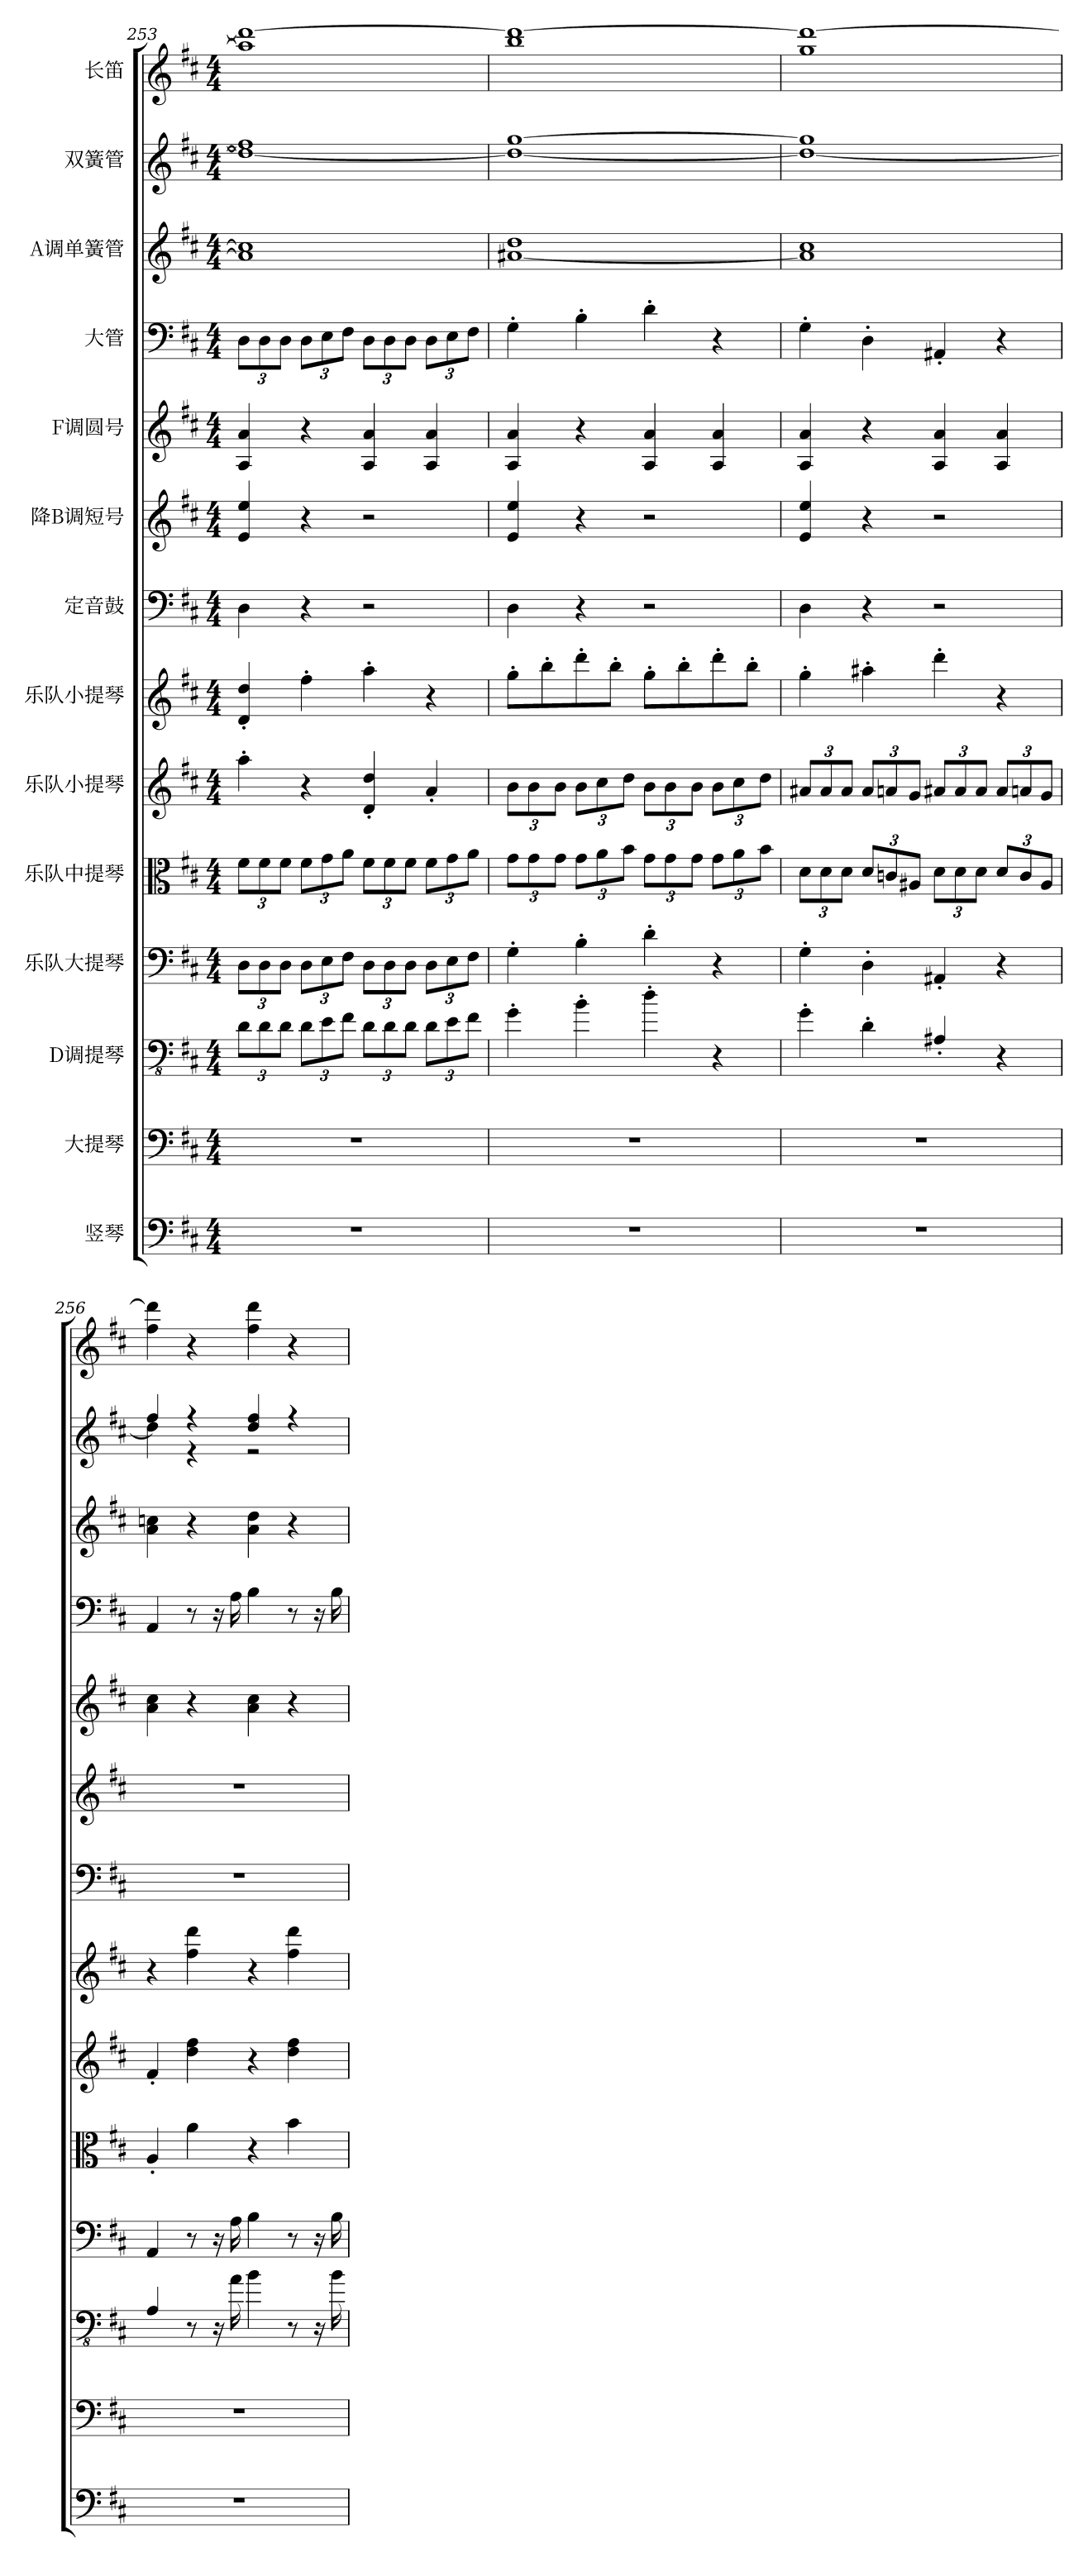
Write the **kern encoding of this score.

**kern	**kern	**kern	**kern	**kern	**kern	**kern	**kern	**kern	**kern	**kern	**kern	**kern	**kern
*part14	*part13	*part12	*part11	*part10	*part9	*part8	*part7	*part6	*part5	*part4	*part3	*part2	*part1
*staff14	*staff13	*staff12	*staff11	*staff10	*staff9	*staff8	*staff7	*staff6	*staff5	*staff4	*staff3	*staff2	*staff1
*I"竖琴	*I"大提琴	*I"D调提琴	*I"乐队大提琴	*I"乐队中提琴	*I"乐队小提琴	*I"乐队小提琴	*I"定音鼓	*I"降B调短号	*I"F调圆号	*I"大管	*I"A调单簧管	*I"双簧管	*I"长笛
!!LO:PB:g=z
*clefF4	*clefF4	*clefFv4	*clefF4	*clefC3	*clefG2	*clefG2	*clefF4	*clefG2	*clefG2	*clefF4	*clefG2	*clefG2	*clefG2
*	*	*ITrd7c12	*	*	*	*	*	*ITrd1c2	*ITrd4c7	*	*ITrd2c3	*	*
*k[f#c#]	*k[f#c#]	*k[f#c#]	*k[f#c#]	*k[f#c#]	*k[f#c#]	*k[f#c#]	*k[f#c#]	*k[]	*k[f#]	*k[f#c#]	*k[f#c#g#d#a#]	*k[f#c#]	*k[f#c#]
*M4/4	*M4/4	*M4/4	*M4/4	*M4/4	*M4/4	*M4/4	*M4/4	*M4/4	*M4/4	*M4/4	*M4/4	*M4/4	*M4/4
*	*	*Xbrackettup	*Xbrackettup	*Xbrackettup	*	*	*	*	*	*Xbrackettup	*	*	*
=253	=253	=253	=253	=253	=253	=253	=253	=253	=253	=253	=253	=253	=253
*	*	*	*	*	*	*	*	*	*	*	*	*^	*^
1r	1r	12DD\L	12D\L	12f#\L	4aa'\	4d/' 4dd/'	4D\	4d/ 4dd/	4D/ 4d/	12D\L	1f#] 1a]	1ff#]	1dd_	1ddd_	1aa]
.	.	12DD\	12D\	12f#\	.	.	.	.	.	12D\	.	.	.	.	.
.	.	12DD\J	12D\J	12f#\J	.	.	.	.	.	12D\J	.	.	.	.	.
.	.	12DD\L	12D\L	12f#\L	4r	4ff#'\	4r	4r	4r	12D\L	.	.	.	.	.
.	.	12EE\	12E\	12g\	.	.	.	.	.	12E\	.	.	.	.	.
.	.	12FF#\J	12F#\J	12a\J	.	.	.	.	.	12F#\J	.	.	.	.	.
.	.	12DD\L	12D\L	12f#\L	4d/' 4dd/'	4aa'\	2r	2r	4D/ 4d/	12D\L	.	.	.	.	.
.	.	12DD\	12D\	12f#\	.	.	.	.	.	12D\	.	.	.	.	.
.	.	12DD\J	12D\J	12f#\J	.	.	.	.	.	12D\J	.	.	.	.	.
.	.	12DD\L	12D\L	12f#\L	4a'/	4r	.	.	4D/ 4d/	12D\L	.	.	.	.	.
.	.	12EE\	12E\	12g\	.	.	.	.	.	12E\	.	.	.	.	.
.	.	12FF#\J	12F#\J	12a\J	.	.	.	.	.	12F#\J	.	.	.	.	.
*	*	*	*	*	*	*	*	*	*	*	*	*	*	*v	*v
=254	=254	=254	=254	=254	=254	=254	=254	=254	=254	=254	=254	=254	=254	=254
*	*	*	*	*	*Xbrackettup	*	*	*	*	*	*	*	*	*
*	*	*	*	*	*	*	*	*	*	*	*^	*	*	*
1r	1r	4GG'\	4G'\	12g\L	12b\L	8gg'\L	4D\	4d/ 4dd/	4D/ 4d/	4G'\	1b	[1f##X	[1gg	1dd_	1bb 1ddd_
.	.	.	.	12g\	12b\	.	.	.	.	.	.	.	.	.	.
.	.	.	.	.	.	8bb'\	.	.	.	.	.	.	.	.	.
.	.	.	.	12g\J	12b\J	.	.	.	.	.	.	.	.	.	.
.	.	4BB'\	4B'\	12g\L	12b\L	8ddd'\	4r	4r	4r	4B'\	.	.	.	.	.
.	.	.	.	12a\	12cc#\	.	.	.	.	.	.	.	.	.	.
.	.	.	.	.	.	8bb'\J	.	.	.	.	.	.	.	.	.
.	.	.	.	12b\J	12dd\J	.	.	.	.	.	.	.	.	.	.
.	.	4D'\	4d'\	12g\L	12b\L	8gg'\L	2r	2r	4D/ 4d/	4d'\	.	.	.	.	.
.	.	.	.	12g\	12b\	.	.	.	.	.	.	.	.	.	.
.	.	.	.	.	.	8bb'\	.	.	.	.	.	.	.	.	.
.	.	.	.	12g\J	12b\J	.	.	.	.	.	.	.	.	.	.
.	.	4r	4r	12g\L	12b\L	8ddd'\	.	.	4D/ 4d/	4r	.	.	.	.	.
.	.	.	.	12a\	12cc#\	.	.	.	.	.	.	.	.	.	.
.	.	.	.	.	.	8bb'\J	.	.	.	.	.	.	.	.	.
.	.	.	.	12b\J	12dd\J	.	.	.	.	.	.	.	.	.	.
=255	=255	=255	=255	=255	=255	=255	=255	=255	=255	=255	=255	=255	=255	=255	=255
1r	1r	4GG'\	4G'\	12d\L	12a#X/L	4gg'\	4D\	4d/ 4dd/	4D/ 4d/	4G'\	1a#	1f##]	1gg]	1dd_	1gg 1ddd_
.	.	.	.	12d\	12a#/	.	.	.	.	.	.	.	.	.	.
.	.	.	.	12d\J	12a#/J	.	.	.	.	.	.	.	.	.	.
.	.	4DD'\	4D'\	12d/L	12a#/L	4aa#X'\	4r	4r	4r	4D'\	.	.	.	.	.
.	.	.	.	12cn/	12an/	.	.	.	.	.	.	.	.	.	.
.	.	.	.	12A#X/J	12g/J	.	.	.	.	.	.	.	.	.	.
.	.	4AAA#X'/	4AA#X'/	12d\L	12a#X/L	4ddd'\	2r	2r	4D/ 4d/	4AA#X'/	.	.	.	.	.
.	.	.	.	12d\	12a#/	.	.	.	.	.	.	.	.	.	.
.	.	.	.	12d\J	12a#/J	.	.	.	.	.	.	.	.	.	.
.	.	4r	4r	12d/L	12a#/L	4r	.	.	4D/ 4d/	4r	.	.	.	.	.
.	.	.	.	12c/	12an/	.	.	.	.	.	.	.	.	.	.
.	.	.	.	12A#/J	12g/J	.	.	.	.	.	.	.	.	.	.
*	*	*	*	*	*	*	*	*	*	*	*v	*v	*	*	*
!!LO:PB:g=z
=256	=256	=256	=256	=256	=256	=256	=256	=256	=256	=256	=256	=256	=256	=256
1r	1r	4AAA/	4AA/	4A'/	4f#'/	4r	1r	1r	4d\ 4f#\	4AA/	4f#\ 4an\	4ff#/	4dd\]	4ff#\ 4ddd\]
.	.	8r	8r	4a\	4dd\ 4ff#\	4ff#\ 4ddd\	.	.	4r	8r	4r	4r	4r	4r
.	.	16r	16r	.	.	.	.	.	.	16r	.	.	.	.
.	.	16AA\	16A\	.	.	.	.	.	.	16A\	.	.	.	.
.	.	4BB\	4B\	4r	4r	4r	.	.	4d\ 4f#\	4B\	4f#\ 4b\	4dd/ 4ff#/	2r	4ff#\ 4ddd\
.	.	8r	8r	4b\	4dd\ 4ff#\	4ff#\ 4ddd\	.	.	4r	8r	4r	4r	.	4r
.	.	16r	16r	.	.	.	.	.	.	16r	.	.	.	.
.	.	16BB\	16B\	.	.	.	.	.	.	16B\	.	.	.	.
*	*	*	*	*	*	*	*	*	*	*	*	*v	*v	*
=	=	=	=	=	=	=	=	=	=	=	=	=	=
*-	*-	*-	*-	*-	*-	*-	*-	*-	*-	*-	*-	*-	*-
